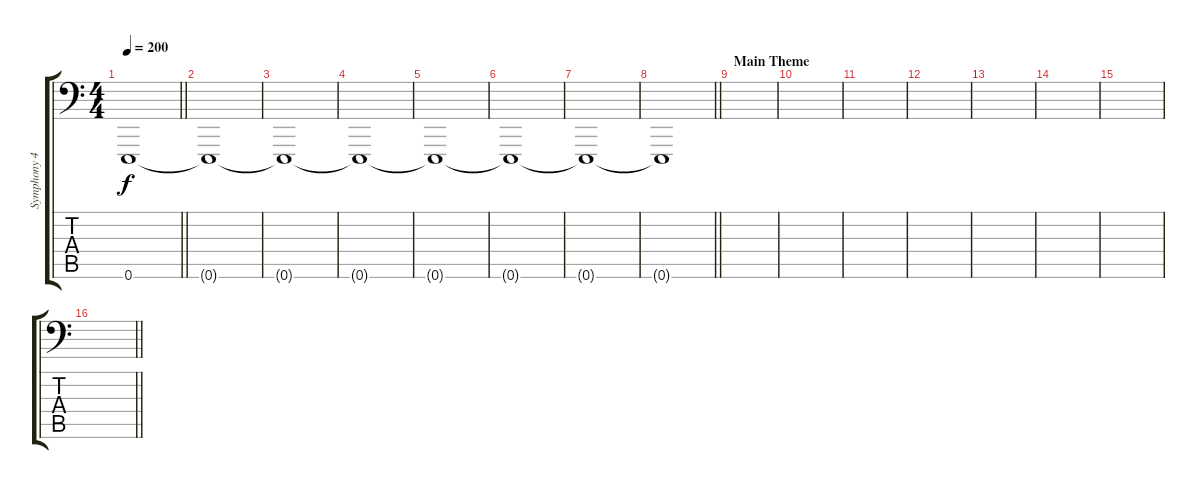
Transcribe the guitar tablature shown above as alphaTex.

\track ("Symphony 4" "Symphony 4") {instrument stringensemble1}
\staff {score tabs}
\tuning (E3 B2 G2 D2 A1 E1) {hide}
\ts (4 4)
\tempo 200
\clef f4
\barLineRight lightlight
\ks c
0.6{t}.1{dy f} |
0.6{t}.1 |
0.6{t}.1 |
0.6{t}.1 |
0.6{t}.1 |
0.6{t}.1 |
0.6{t}.1 |
\barLineRight lightlight
0.6{t}.1 |
\section ("" "Main Theme")
|
|
|
|
|
|
|
\barLineRight lightlight
